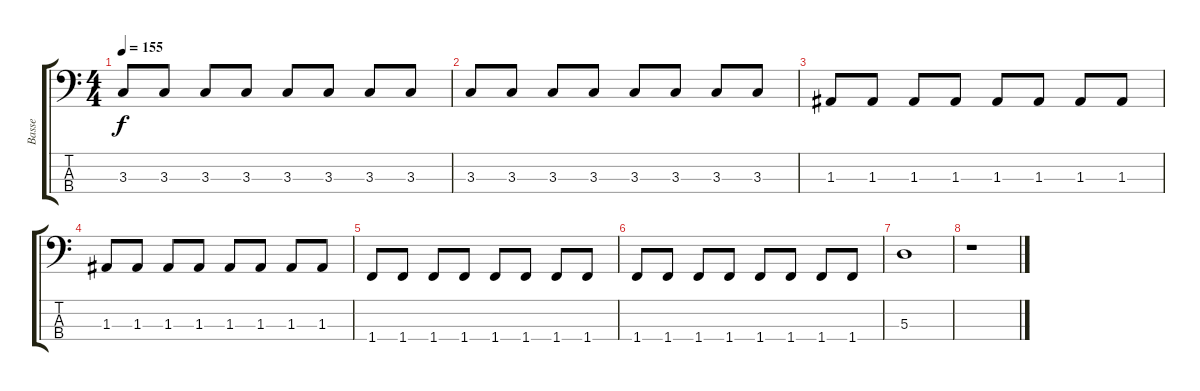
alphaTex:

\track ("Basse" "Basse") {instrument electricbasspick}
\staff {score tabs}
\tuning (G2 D2 A1 E1) {hide}
\ts (4 4)
\tempo 155
\clef f4
\ks c
3.3.8{dy f} 3.3.8 3.3.8 3.3.8 3.3.8 3.3.8 3.3.8 3.3.8 |
3.3.8 3.3.8 3.3.8 3.3.8 3.3.8 3.3.8 3.3.8 3.3.8 |
1.3.8 1.3.8 1.3.8 1.3.8 1.3.8 1.3.8 1.3.8 1.3.8 |
1.3.8 1.3.8 1.3.8 1.3.8 1.3.8 1.3.8 1.3.8 1.3.8 |
1.4.8 1.4.8 1.4.8 1.4.8 1.4.8 1.4.8 1.4.8 1.4.8 |
1.4.8 1.4.8 1.4.8 1.4.8 1.4.8 1.4.8 1.4.8 1.4.8 |
5.3.1 |
r.1
